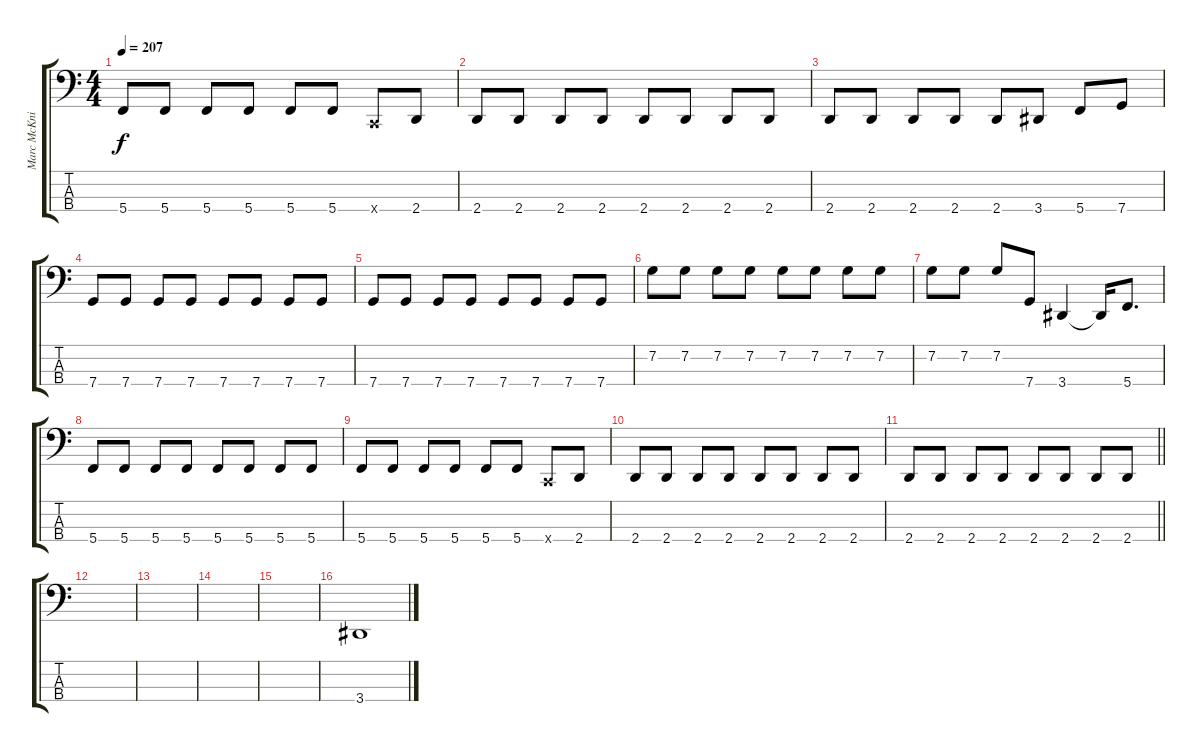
\track ("Marc McKnight" "Marc McKni") {instrument electricbasspick}
\staff {score tabs}
\tuning (F2 C2 G1 C1) {hide}
\ts (4 4)
\tempo 207
\clef f4
\ks c
5.4.8{dy f} 5.4.8 5.4.8 5.4.8 5.4.8 5.4.8 0.4{x}.8 2.4.8 |
2.4.8 2.4.8 2.4.8 2.4.8 2.4.8 2.4.8 2.4.8 2.4.8 |
2.4.8 2.4.8 2.4.8 2.4.8 2.4.8 3.4.8 5.4.8 7.4.8 |
7.4.8 7.4.8 7.4.8 7.4.8 7.4.8 7.4.8 7.4.8 7.4.8 |
7.4.8 7.4.8 7.4.8 7.4.8 7.4.8 7.4.8 7.4.8 7.4.8 |
7.2.8 7.2.8 7.2.8 7.2.8 7.2.8 7.2.8 7.2.8 7.2.8 |
7.2.8 7.2.8 7.2.8 7.4.8 3.4.4 3.4{t}.16 5.4.8{d} |
5.4.8 5.4.8 5.4.8 5.4.8 5.4.8 5.4.8 5.4.8 5.4.8 |
5.4.8 5.4.8 5.4.8 5.4.8 5.4.8 5.4.8 0.4{x}.8 2.4.8 |
2.4.8 2.4.8 2.4.8 2.4.8 2.4.8 2.4.8 2.4.8 2.4.8 |
\barLineRight lightlight
2.4.8 2.4.8 2.4.8 2.4.8 2.4.8 2.4.8 2.4.8 2.4.8 |
|
|
|
|
3.4.1
